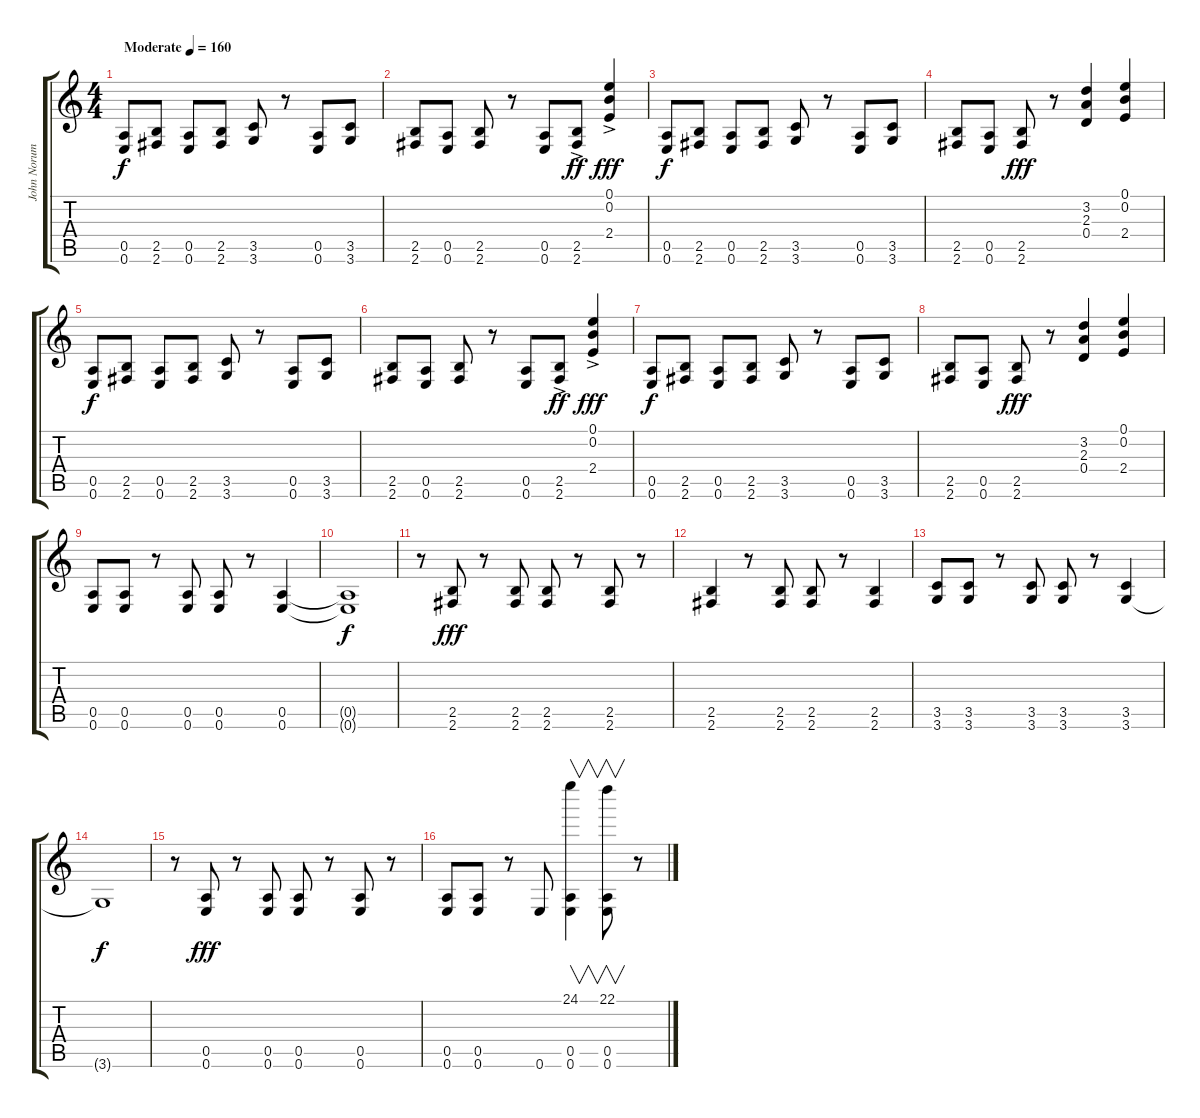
\track ("John Norum" "John Norum") {instrument distortionguitar}
\staff {score tabs}
\tuning (E4 B3 G3 D3 A2 E2) {hide}
\ts (4 4)
\tempo (160 "Moderate")
\clef g2
\ks c
(0.5 0.6).8{dy f instrument distortionguitar} (2.5 2.6).8 (0.5 0.6).8 (2.5 2.6).8 (3.5 3.6).8 r.8 (0.5 0.6).8 (3.5 3.6).8 |
(2.5 2.6).8 (0.5 0.6).8 (2.5 2.6).8 r.8 (0.5 0.6).8 (2.5{ac} 2.6{ac}).8{dy ff} (0.1{ac} 0.2{ac} 2.4{ac}).4{dy fff} |
(0.5 0.6).8{dy f} (2.5 2.6).8 (0.5 0.6).8 (2.5 2.6).8 (3.5 3.6).8 r.8 (0.5 0.6).8 (3.5 3.6).8 |
(2.5 2.6).8 (0.5 0.6).8 (2.5 2.6).8{dy fff} r.8 (3.2 2.3 0.4).4 (0.1 0.2 2.4).4 |
(0.5 0.6).8{dy f} (2.5 2.6).8 (0.5 0.6).8 (2.5 2.6).8 (3.5 3.6).8 r.8 (0.5 0.6).8 (3.5 3.6).8 |
(2.5 2.6).8 (0.5 0.6).8 (2.5 2.6).8 r.8 (0.5 0.6).8 (2.5{ac} 2.6{ac}).8{dy ff} (0.1{ac} 0.2{ac} 2.4{ac}).4{dy fff} |
(0.5 0.6).8{dy f} (2.5 2.6).8 (0.5 0.6).8 (2.5 2.6).8 (3.5 3.6).8 r.8 (0.5 0.6).8 (3.5 3.6).8 |
(2.5 2.6).8 (0.5 0.6).8 (2.5 2.6).8{dy fff} r.8 (3.2 2.3 0.4).4 (0.1 0.2 2.4).4 |
(0.5 0.6).8 (0.5 0.6).8 r.8 (0.5 0.6).8 (0.5 0.6).8 r.8 (0.5 0.6).4 |
(0.5{t} 0.6{t}).1{dy f} |
r.8 (2.5 2.6).8{dy fff} r.8 (2.5 2.6).8 (2.5 2.6).8 r.8 (2.5 2.6).8 r.8 |
(2.5 2.6).4 r.8 (2.5 2.6).8 (2.5 2.6).8 r.8 (2.5 2.6).4 |
(3.5 3.6).8 (3.5 3.6).8 r.8 (3.5 3.6).8 (3.5 3.6).8 r.8 (3.5 3.6).4 |
3.6{t}.1{dy f} |
r.8 (0.5 0.6).8{dy fff} r.8 (0.5 0.6).8 (0.5 0.6).8 r.8 (0.5 0.6).8 r.8 |
(0.5 0.6).8 (0.5 0.6).8 r.8 0.6.8 (24.1 0.5 0.6).4{v} (22.1 0.5 0.6).8{v} r.8
